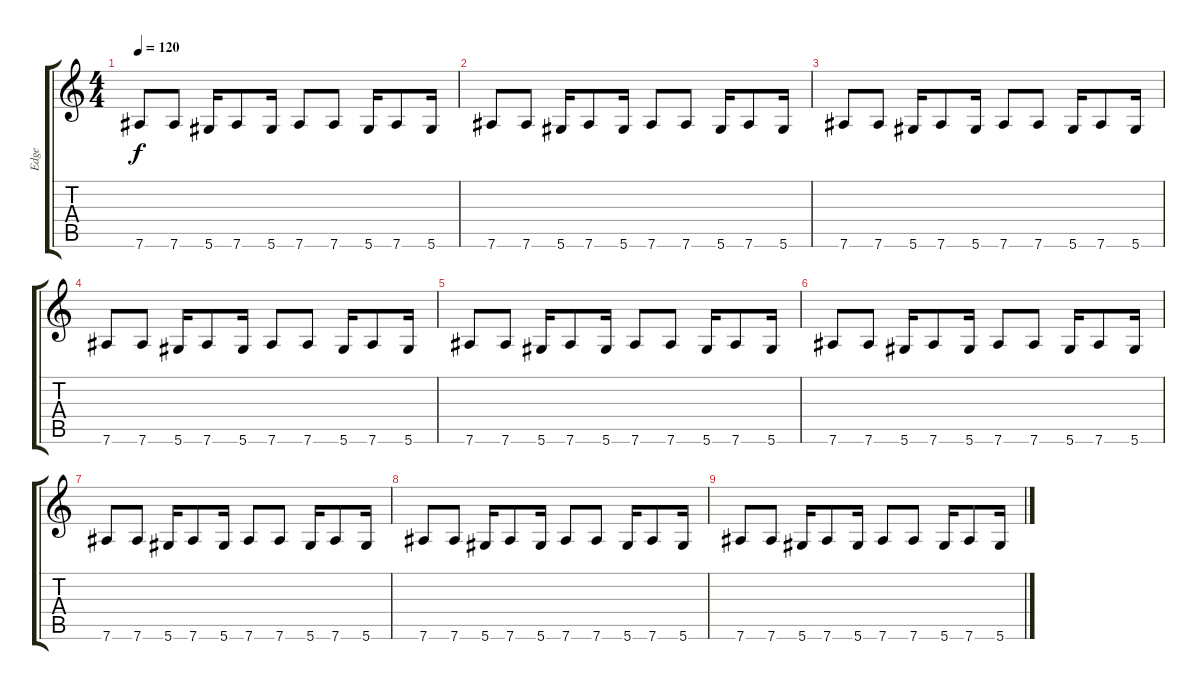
\track ("Edge" "Edge") {instrument distortionguitar}
\staff {score tabs}
\tuning (Eb4 Bb3 Gb3 Db3 Ab2 Eb2) {hide}
\ts (4 4)
\tempo 120
\clef g2
\ks c
7.6.8{dy f} 7.6.8 5.6.16 7.6.8 5.6.16 7.6.8 7.6.8 5.6.16 7.6.8 5.6.16 |
7.6.8 7.6.8 5.6.16 7.6.8 5.6.16 7.6.8 7.6.8 5.6.16 7.6.8 5.6.16 |
7.6.8 7.6.8 5.6.16 7.6.8 5.6.16 7.6.8 7.6.8 5.6.16 7.6.8 5.6.16 |
7.6.8 7.6.8 5.6.16 7.6.8 5.6.16 7.6.8 7.6.8 5.6.16 7.6.8 5.6.16 |
7.6.8 7.6.8 5.6.16 7.6.8 5.6.16 7.6.8 7.6.8 5.6.16 7.6.8 5.6.16 |
7.6.8 7.6.8 5.6.16 7.6.8 5.6.16 7.6.8 7.6.8 5.6.16 7.6.8 5.6.16 |
7.6.8 7.6.8 5.6.16 7.6.8 5.6.16 7.6.8 7.6.8 5.6.16 7.6.8 5.6.16 |
7.6.8 7.6.8 5.6.16 7.6.8 5.6.16 7.6.8 7.6.8 5.6.16 7.6.8 5.6.16 |
7.6.8 7.6.8 5.6.16 7.6.8 5.6.16 7.6.8 7.6.8 5.6.16 7.6.8 5.6.16
